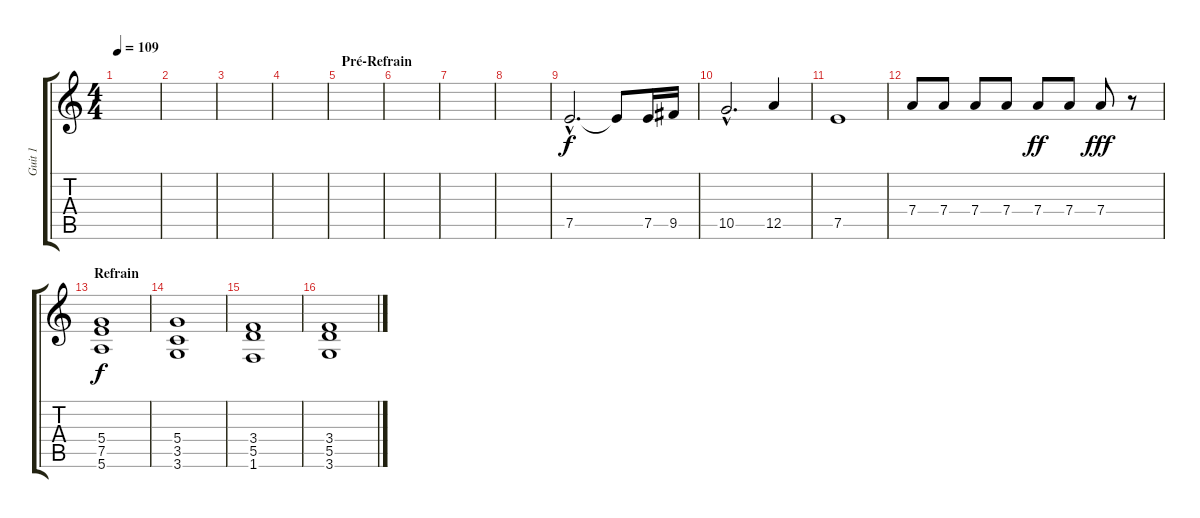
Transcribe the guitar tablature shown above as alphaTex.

\track ("Guit 1" "Guit 1") {instrument overdrivenguitar}
\staff {score tabs}
\tuning (E4 B3 G3 D3 A2 E2) {hide}
\ts (4 4)
\tempo 109
\clef g2
\ks c
|
|
|
|
\section ("" "Pré-Refrain")
|
|
|
|
7.5{hac}.2{d} 7.5{t}.8 7.5.16 9.5.16 |
10.5{hac}.2{d} 12.5.4 |
7.5.1 |
7.4.8 7.4.8 7.4.8 7.4.8 7.4.8{dy ff} 7.4.8 7.4.8{dy fff} r.8 |
\section ("" "Refrain")
(5.4 7.5 5.6).1{dy f} |
(5.4 3.5 3.6).1 |
(3.4 5.5 1.6).1 |
(3.4 5.5 3.6).1
